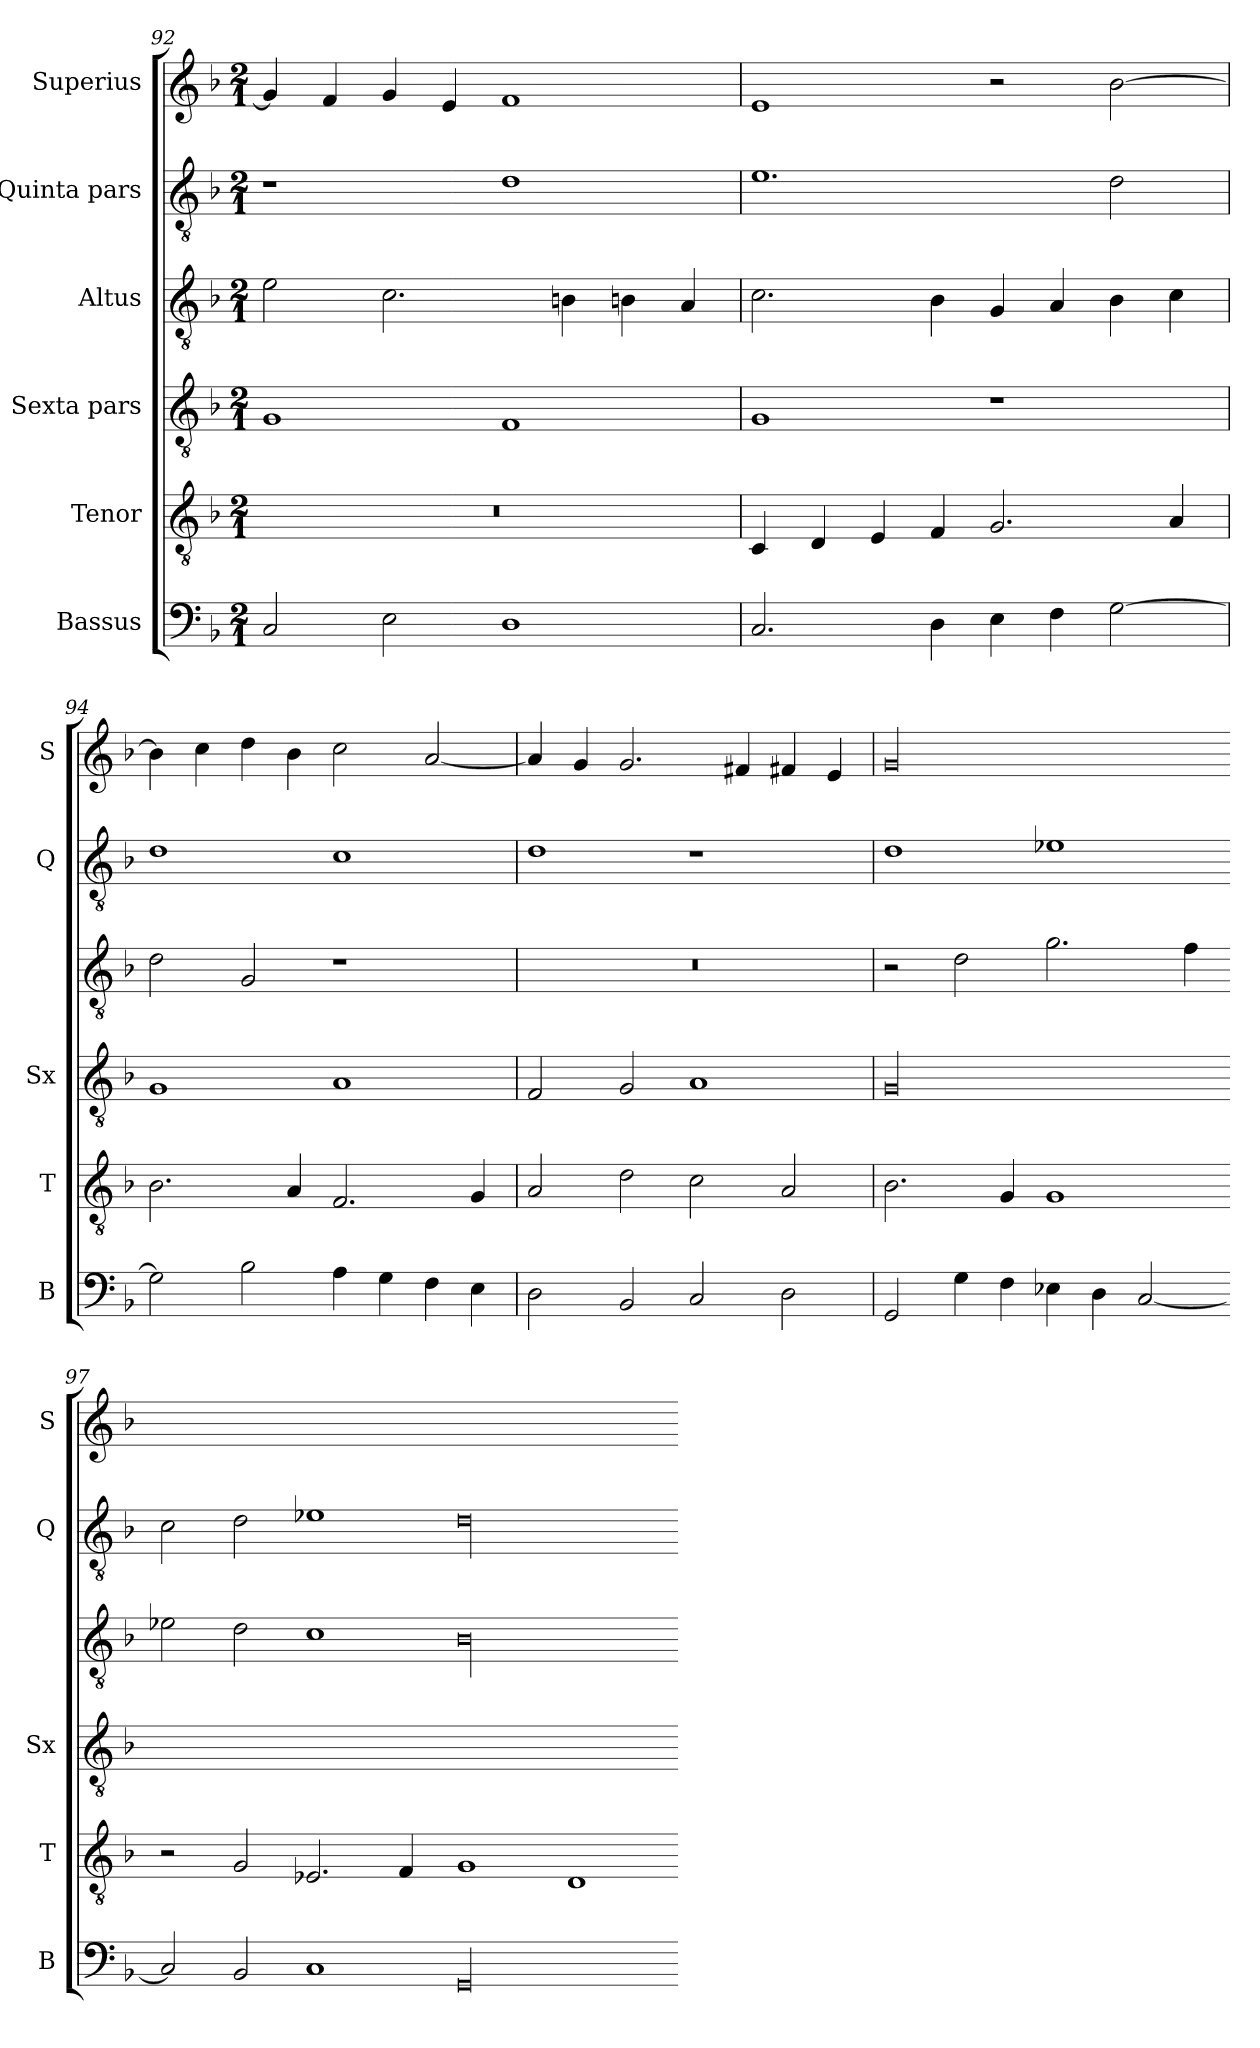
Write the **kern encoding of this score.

**kern	**kern	**kern	**kern	**kern	**kern
*part6	*part5	*part4	*part3	*part2	*part1
*staff6	*staff5	*staff4	*staff3	*staff2	*staff1
*I"Bassus	*I"Tenor	*I"Sexta pars	*I"Altus	*I"Quinta pars	*I"Superius
*I'B	*I'T	*I'Sx	*	*I'Q	*I'S
*clefF4	*clefGv2	*clefGv2	*clefGv2	*clefGv2	*clefG2
*k[b-]	*k[b-]	*k[b-]	*k[b-]	*k[b-]	*k[b-]
*M2/1	*M2/1	*M2/1	*M2/1	*M2/1	*M2/1
=92	=92	=92	=92	=92	=92
2C/	0r	1G	2e\	1r	4g/]
.	.	.	.	.	4f/
2E\	.	.	2.c	.	4g/
.	.	.	.	.	4e/
1D	.	1F	.	1d	1f
.	.	.	4Bn\	.	.
.	.	.	4Bn\	.	.
.	.	.	4A	.	.
=93	=93	=93	=93	=93	=93
2.C/	4C/	1G	2.c\	1.e	1e/
.	4D/	.	.	.	.
.	4E/	.	.	.	.
4D\	4F/	.	4B-\	.	.
4E\	2.G/	1r	4G/	.	2r
4F\	.	.	4A/	.	.
[2G\	.	.	4B-\	2d\	[2b-\
.	4A/	.	4c\	.	.
=94	=94	=94	=94	=94	=94
2G\]	2.B-\	1G	2d\	1d	4b-\]
.	.	.	.	.	4cc\
2B-\	.	.	2G/	.	4dd\
.	4A/	.	.	.	4b-\
4A\	2.F/	1A	1r	1c	2cc\
4G\	.	.	.	.	.
4F\	.	.	.	.	[2a/
4E\	4G/	.	.	.	.
=95	=95	=95	=95	=95	=95
2D\	2A/	2F/	0r	1d	4a/]
.	.	.	.	.	4g/
2BB-/	2d\	2G/	.	.	2.g/
2C/	2c\	1A	.	1r	.
.	.	.	.	.	4f#X/
2D\	2A/	.	.	.	4f#X/
.	.	.	.	.	4e/
=96	=96	=96	=96	=96	=96
!	!	!LO:N:vis=00	!	!	!LO:N:vis=00
2GG/	2.B-\	0G	2r	1d	0g
4G\	.	.	2d\	.	.
4F\	4G/	.	.	.	.
4E-X\	1G	.	2.g\	1e-X	.
4D\	.	.	.	.	.
[2C/	.	.	.	.	.
.	.	.	4f\	.	.
=97-	=97-	=97-	=97-	=97-	=97-
2C/]	2r	0Gyy	2e-X\	2c\	0gyy
2BB-/	2G/	.	2d\	2d\	.
1C	2.E-X/	.	1c	1e-X	.
.	4F/	.	.	.	.
=98-	=98-	=98-	=98-	=98-	=98-
!LO:N:vis=00	!	!	!LO:N:vis=00	!LO:N:vis=00	!
0GG	1G	0Gyy	0B-	0d	0gyy
.	1D	.	.	.	.
=-	=-	=-	=-	=-	=-
*-	*-	*-	*-	*-	*-
